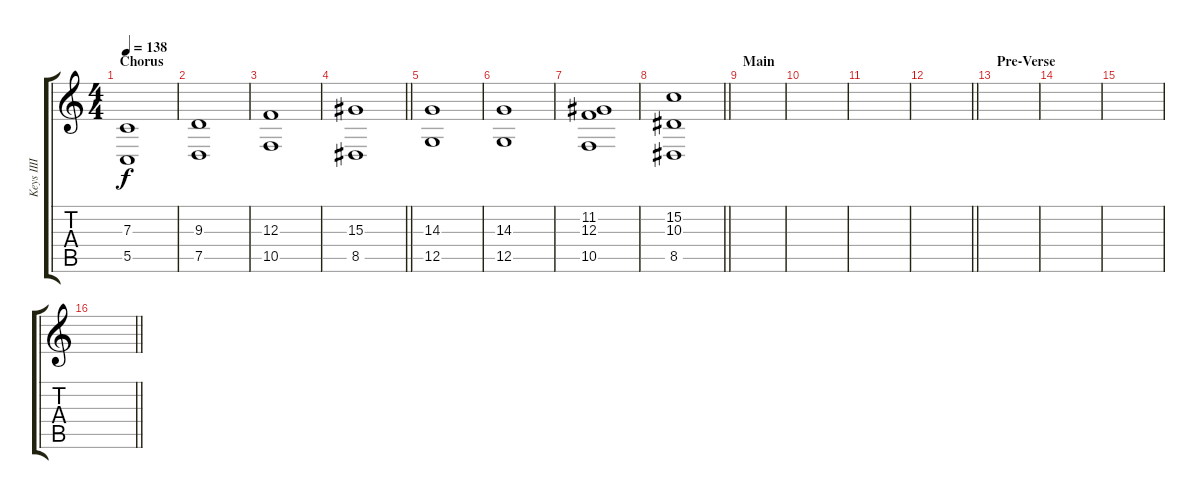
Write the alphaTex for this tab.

\track ("Keys IIII" "Keys IIII") {instrument pad2warm}
\staff {score tabs}
\tuning (D4 A3 F3 C3 G2 C2) {hide}
\ts (4 4)
\section ("" "Chorus")
\tempo 138
\clef g2
\ks c
(7.3 5.5).1{dy f} |
(9.3 7.5).1 |
(12.3 10.5).1 |
\barLineRight lightlight
(15.3 8.5).1 |
\section ("" "")
(14.3 12.5).1 |
(14.3 12.5).1 |
(11.2 12.3 10.5).1 |
\barLineRight lightlight
(15.2 10.3 8.5).1 |
\section ("" "Main")
|
|
|
\barLineRight lightlight
|
\section ("" "Pre-Verse")
|
|
|
\barLineRight lightlight
